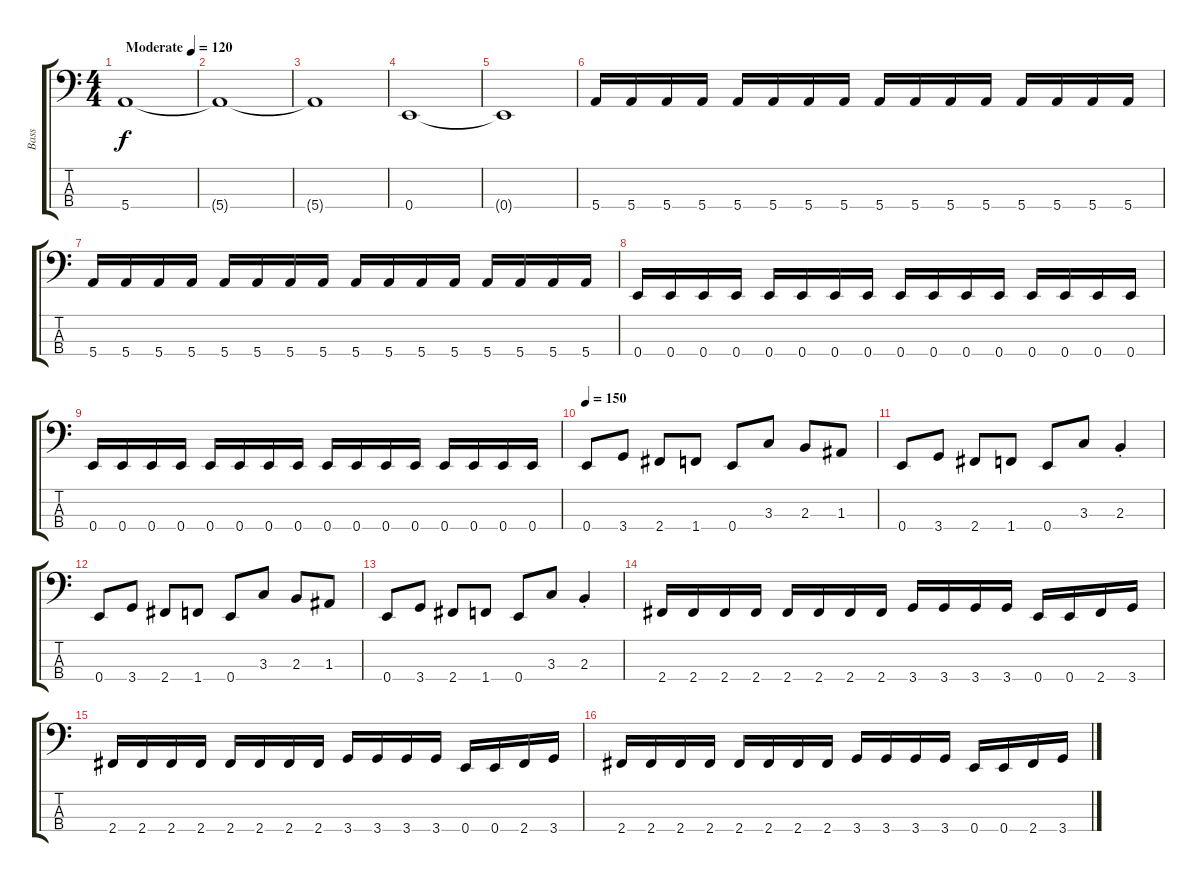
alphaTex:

\track ("Bass" "Bass") {instrument electricbasspick}
\staff {score tabs}
\tuning (G2 D2 A1 E1) {hide}
\ts (4 4)
\tempo (120 "Moderate")
\clef f4
\ks c
5.4.1{dy f instrument electricbasspick} |
5.4{t}.1 |
5.4{t}.1 |
0.4.1 |
0.4{t}.1 |
5.4.16 5.4.16 5.4.16 5.4.16 5.4.16 5.4.16 5.4.16 5.4.16 5.4.16 5.4.16 5.4.16 5.4.16 5.4.16 5.4.16 5.4.16 5.4.16 |
5.4.16 5.4.16 5.4.16 5.4.16 5.4.16 5.4.16 5.4.16 5.4.16 5.4.16 5.4.16 5.4.16 5.4.16 5.4.16 5.4.16 5.4.16 5.4.16 |
0.4.16 0.4.16 0.4.16 0.4.16 0.4.16 0.4.16 0.4.16 0.4.16 0.4.16 0.4.16 0.4.16 0.4.16 0.4.16 0.4.16 0.4.16 0.4.16 |
0.4.16 0.4.16 0.4.16 0.4.16 0.4.16 0.4.16 0.4.16 0.4.16 0.4.16 0.4.16 0.4.16 0.4.16 0.4.16 0.4.16 0.4.16 0.4.16 |
\tempo 150
0.4.8 3.4.8 2.4.8 1.4.8 0.4.8 3.3.8 2.3.8 1.3.8 |
0.4.8 3.4.8 2.4.8 1.4.8 0.4.8 3.3.8 2.3{st}.4 |
0.4.8 3.4.8 2.4.8 1.4.8 0.4.8 3.3.8 2.3.8 1.3.8 |
0.4.8 3.4.8 2.4.8 1.4.8 0.4.8 3.3.8 2.3{st}.4 |
2.4.16 2.4.16 2.4.16 2.4.16 2.4.16 2.4.16 2.4.16 2.4.16 3.4.16 3.4.16 3.4.16 3.4.16 0.4.16 0.4.16 2.4.16 3.4.16 |
2.4.16 2.4.16 2.4.16 2.4.16 2.4.16 2.4.16 2.4.16 2.4.16 3.4.16 3.4.16 3.4.16 3.4.16 0.4.16 0.4.16 2.4.16 3.4.16 |
2.4.16 2.4.16 2.4.16 2.4.16 2.4.16 2.4.16 2.4.16 2.4.16 3.4.16 3.4.16 3.4.16 3.4.16 0.4.16 0.4.16 2.4.16 3.4.16
